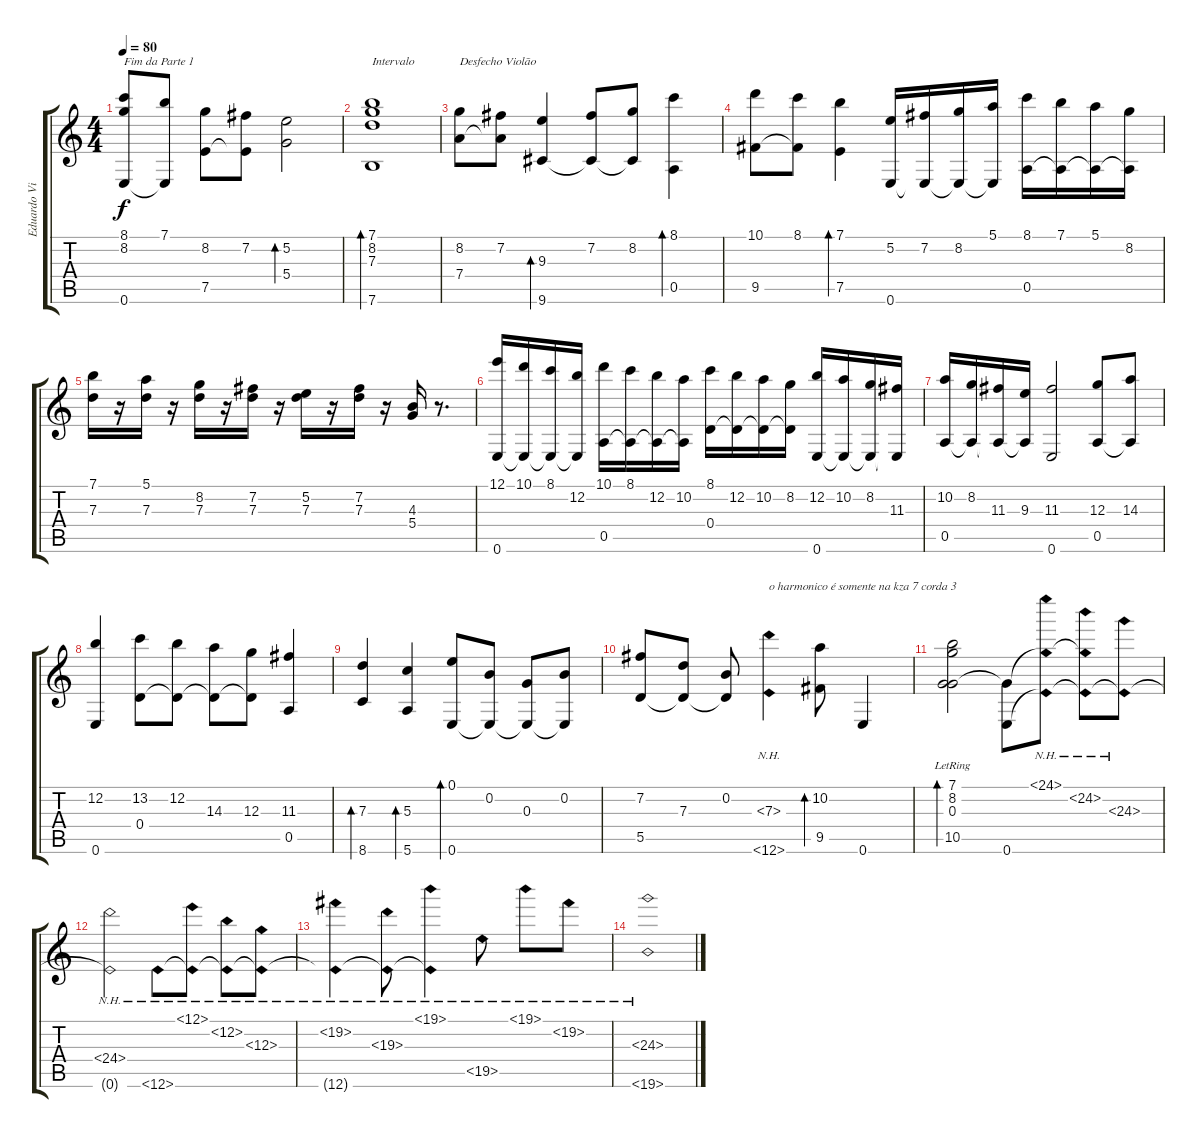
\track ("Eduardo Vitturi ^Doc_Holliday" "Eduardo Vi") {instrument acousticguitarnylon}
\staff {score tabs}
\tuning (E4 B3 G3 D3 A2 E2) {hide}
\ts (4 4)
\tempo 80
\clef g2
\ks c
(8.1 8.2 0.6{t}).8{txt "Fim da Parte 1" dy f} (7.1 0.6{t}).8 (8.2 7.5).8 (7.2 7.5{t}).8 (5.2 5.4).2{bd 120} |
(7.1 8.2 7.3 7.6).1{bd 240 txt "Intervalo"} |
(8.2 7.4).8{txt "Desfecho Violão"} (7.2 7.4{t}).8 (9.3 9.6).4{bd 60} (7.2 9.6{t}).8 (8.2 9.6{t}).8 (8.1 0.5).4{bd 60} |
(10.1 9.5).8 (8.1 9.5{t}).8 (7.1 7.5).4{bd 60} (5.2 0.6).16 (7.2 0.6{t}).16 (8.2 0.6{t}).16 (5.1 0.6{t}).16 (8.1 0.5).16 (7.1 0.5{t}).16 (5.1 0.5{t}).16 (8.2 0.5{t}).16 |
(7.1 7.3).16 r.16 (5.1 7.3).16 r.16 (8.2 7.3).16 r.16 (7.2 7.3).16 r.16 (5.2 7.3).16 r.16 (7.2 7.3).16 r.16 (4.3 5.4).16 r.8{d} |
(12.1 0.6).16 (10.1 0.6{t}).16 (8.1 0.6{t}).16 (12.2 0.6{t}).16 (10.1 0.5).16 (8.1 0.5{t}).16 (12.2 0.5{t}).16 (10.2 0.5{t}).16 (8.1 0.4).16 (12.2 0.4{t}).16 (10.2 0.4{t}).16 (8.2 0.4{t}).16 (12.2 0.6).16 (10.2 0.6{t}).16 (8.2 0.6{t}).16 (11.3 0.6{t}).16 |
(10.2 0.5).16 (8.2 0.5{t}).16 (11.3 0.5{t}).16 (9.3 0.5{t}).16 (11.3 0.6).2 (12.3 0.5).8 (14.3 0.5{t}).8 |
(12.2 0.6).4 (13.2 0.4).8 (12.2 0.4{t}).8 (14.3 0.4{t}).8 (12.3 0.4{t}).8 (11.3 0.5).4 |
(7.3 8.6).4{bd 60} (5.3 5.6).4{bd 60} (0.1 0.6).8{bd 60} (0.2 0.6{t}).8 (0.3 0.6{t}).8 (0.2 0.6{t}).8 |
(7.2 5.5).8 (7.3 5.5{t}).8 (0.2 5.5{t}).8 (7.3{nh} 0.6{nh}).4{txt "o harmonico é somente na kza 7 corda 3"} (10.2 9.5).8{bd 60} 0.6.4 |
(7.1 8.2 0.3{lr} 10.5).2{bd 120} (0.3{t} 0.6).8 (24.1{nh} 0.3{nh t} 0.6{nh t}).8 (24.2{nh} 0.3{nh t} 0.6{nh t}).8 (24.3{nh} 0.6{nh t}).8 |
(24.4{nh} 0.6{nh t}).2 12.6{nh}.8 (12.1{nh} 12.6{nh t}).8 (12.2{nh} 12.6{nh t}).8 (12.3{nh} 12.6{nh t}).8 |
(19.2{nh} 12.6{nh t}).4 (19.3{nh} 12.6{nh t}).8 (19.1{nh} 12.6{nh t}).4 19.5{nh}.8 19.1{nh}.8 19.2{nh}.8 |
(24.3{nh} 19.6{nh}).1
